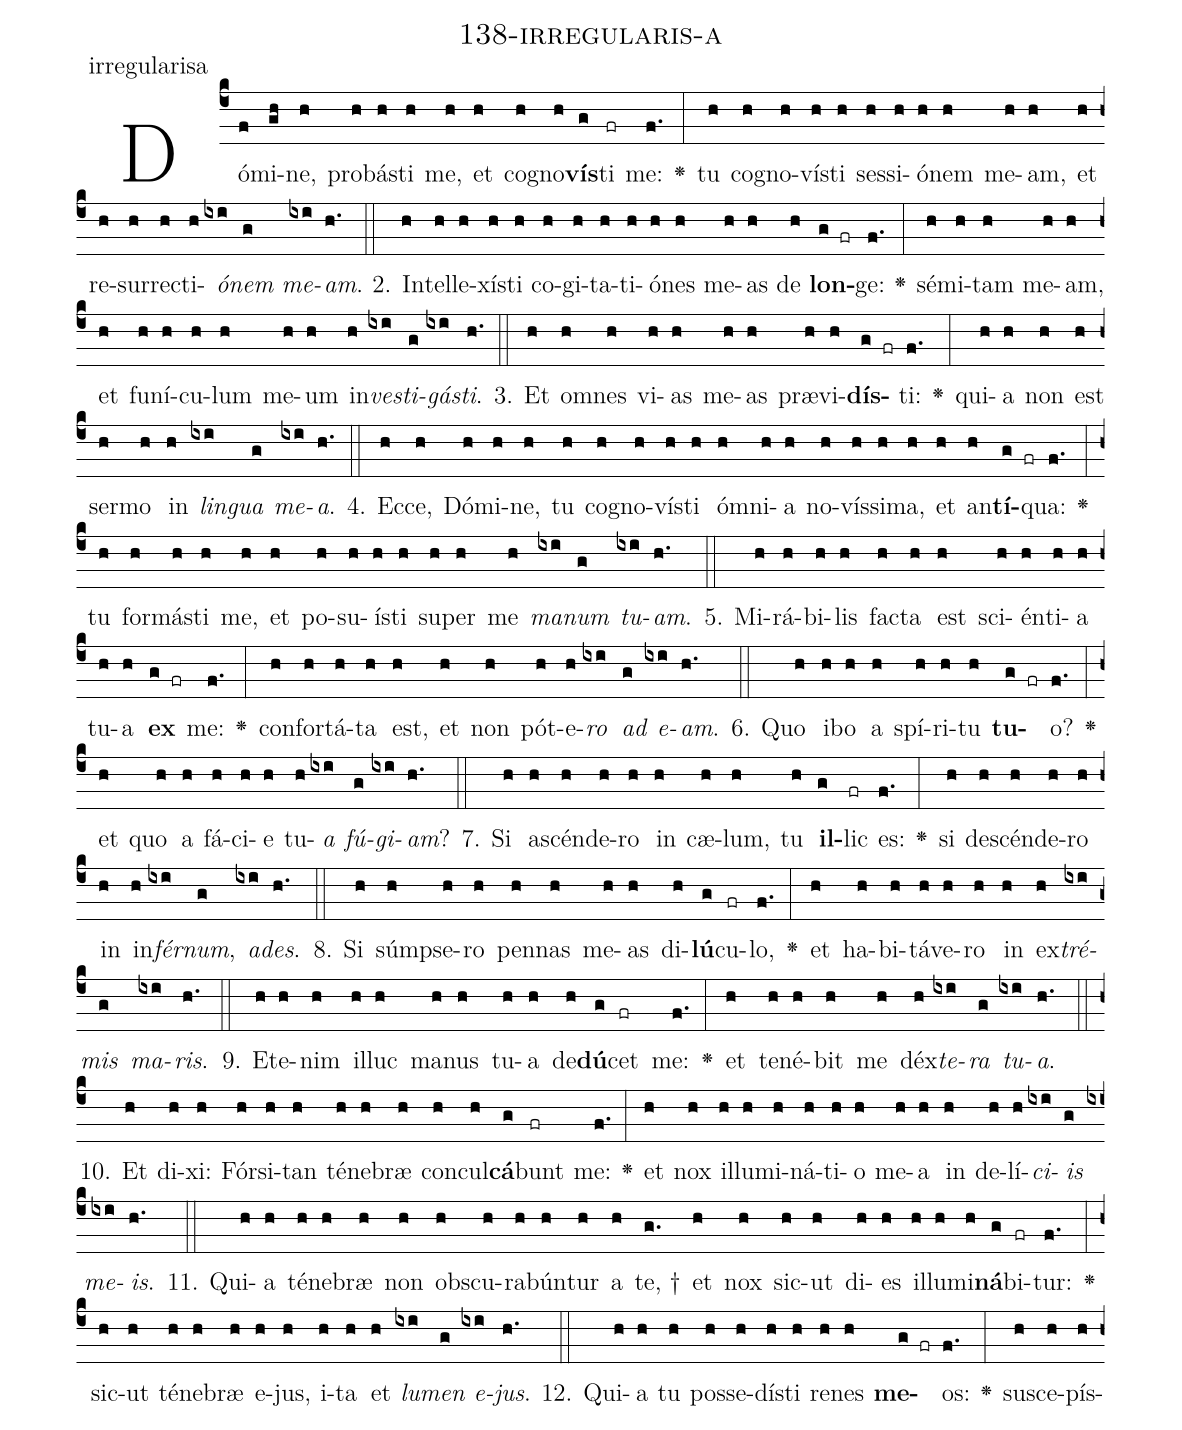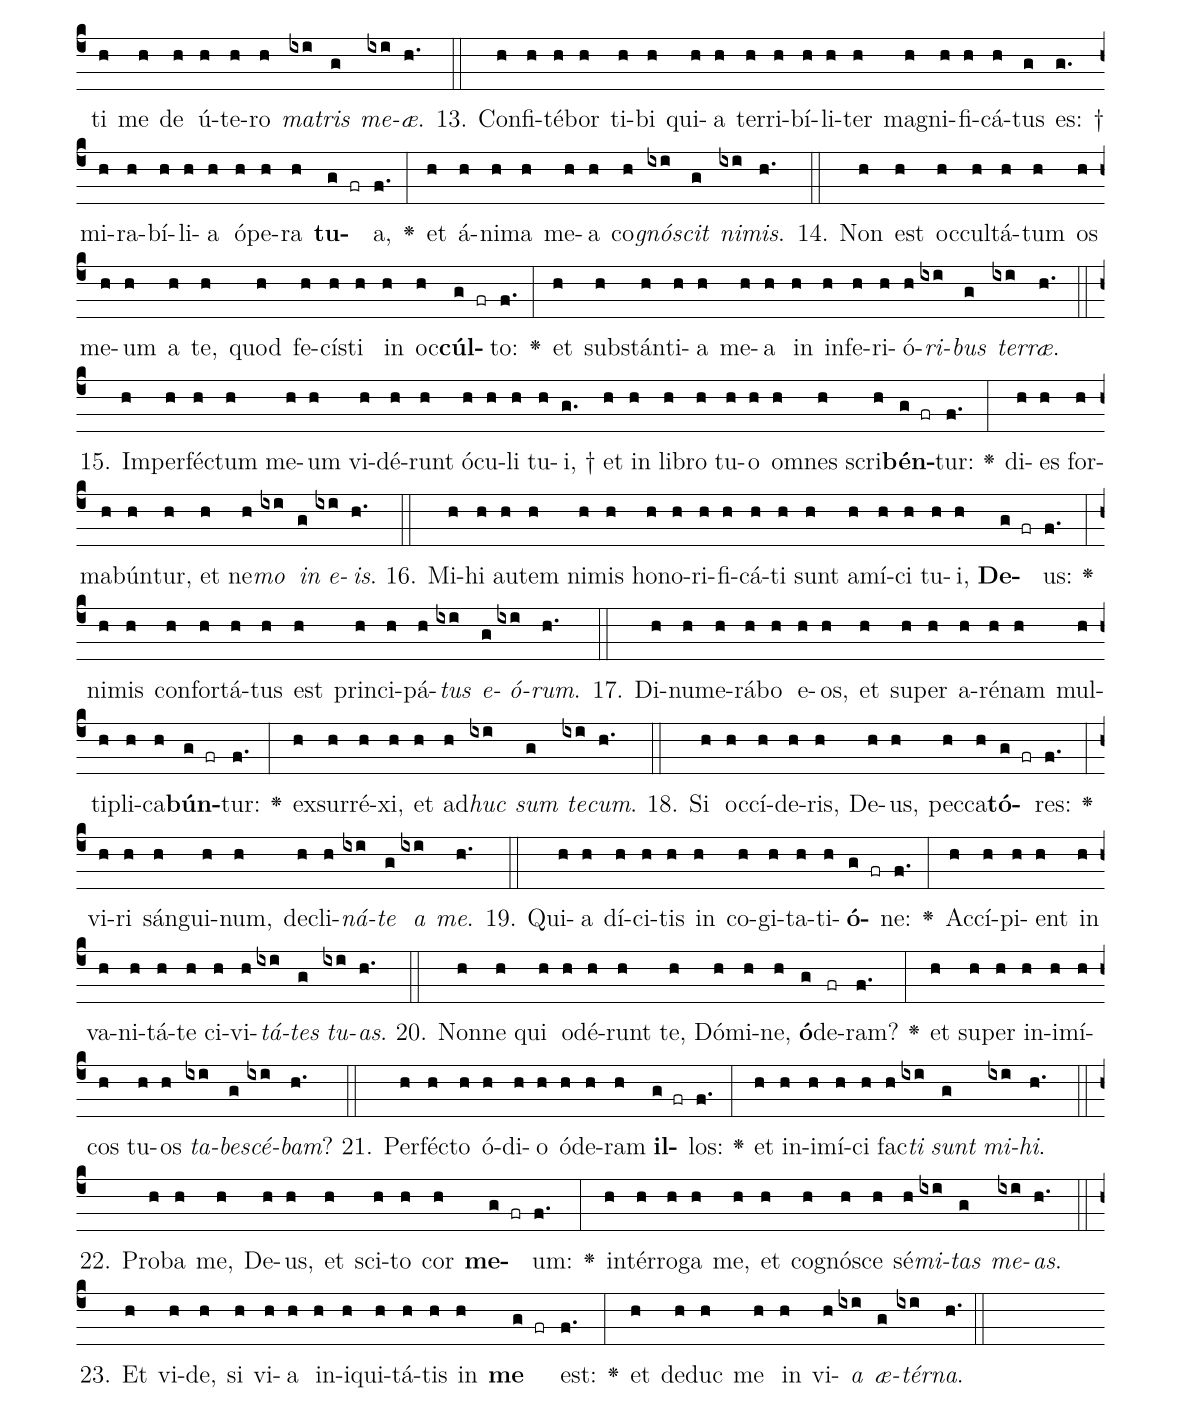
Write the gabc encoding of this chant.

name: 138-irregularis-a;
annotation: irregularisa;
%%
(c4)Dó(f)mi(gh)ne,(h) pro(h)bás(h)ti(h) me,(h) et(h) co(h)gno(h)<b>vís</b>(g)ti(fr) me:(f.) <v>\greheightstar</v>(:) tu(h) co(h)gno(h)vís(h)ti(h) ses(h)si(h)ó(h)nem(h) me(h)am,(h) et(h) re(h)sur(h)rec(h)ti(h)<i>ó</i>(ixi)<i>nem</i>(g) <i>me</i>(ixi)<i>am</i>.(h.) (::)
2. In(h)tel(h)le(h)xís(h)ti(h) co(h)gi(h)ta(h)ti(h)ó(h)nes(h) me(h)as(h) de(h) <b>lon</b>(g fr)ge:(f.) <v>\greheightstar</v>(:) sé(h)mi(h)tam(h) me(h)am,(h) et(h) fu(h)ní(h)cu(h)lum(h) me(h)um(h) in(h)<i>ves</i>(ixi)<i>ti</i>(g)<i>gás</i>(ixi)<i>ti</i>.(h.) (::)
3. Et(h) om(h)nes(h) vi(h)as(h) me(h)as(h) præ(h)vi(h)<b>dís</b>(g fr)ti:(f.) <v>\greheightstar</v>(:) qui(h)a(h) non(h) est(h) ser(h)mo(h) in(h) <i>lin</i>(ixi)<i>gua</i>(g) <i>me</i>(ixi)<i>a</i>.(h.) (::)
4. Ec(h)ce,(h) Dó(h)mi(h)ne,(h) tu(h) co(h)gno(h)vís(h)ti(h) óm(h)ni(h)a(h) no(h)vís(h)si(h)ma,(h) et(h) an(h)<b>tí</b>(g fr)qua:(f.) <v>\greheightstar</v>(:) tu(h) for(h)más(h)ti(h) me,(h) et(h) po(h)su(h)ís(h)ti(h) su(h)per(h) me(h) <i>ma</i>(ixi)<i>num</i>(g) <i>tu</i>(ixi)<i>am</i>.(h.) (::)
5. Mi(h)rá(h)bi(h)lis(h) fac(h)ta(h) est(h) sci(h)én(h)ti(h)a(h) tu(h)a(h) <b>ex</b>(g fr) me:(f.) <v>\greheightstar</v>(:) con(h)for(h)tá(h)ta(h) est,(h) et(h) non(h) pót(h)e(h)<i>ro</i>(ixi) <i>ad</i>(g) <i>e</i>(ixi)<i>am</i>.(h.) (::)
6. Quo(h) i(h)bo(h) a(h) spí(h)ri(h)tu(h) <b>tu</b>(g fr)o?(f.) <v>\greheightstar</v>(:) et(h) quo(h) a(h) fá(h)ci(h)e(h) tu(h)<i>a</i>(ixi) <i>fú</i>(g)<i>gi</i>(ixi)<i>am</i>?(h.) (::)
7. Si(h) a(h)scén(h)de(h)ro(h) in(h) cæ(h)lum,(h) tu(h) <b>il</b>(g)lic(fr) es:(f.) <v>\greheightstar</v>(:) si(h) de(h)scén(h)de(h)ro(h) in(h) in(h)<i>fér</i>(ixi)<i>num</i>,(g) <i>ad</i>(ixi)<i>es</i>.(h.) (::)
8. Si(h) súmp(h)se(h)ro(h) pen(h)nas(h) me(h)as(h) di(h)<b>lú</b>(g)cu(fr)lo,(f.) <v>\greheightstar</v>(:) et(h) ha(h)bi(h)tá(h)ve(h)ro(h) in(h) ex(h)<i>tré</i>(ixi)<i>mis</i>(g) <i>ma</i>(ixi)<i>ris</i>.(h.) (::)
9. Et(h)e(h)nim(h) il(h)luc(h) ma(h)nus(h) tu(h)a(h) de(h)<b>dú</b>(g)cet(fr) me:(f.) <v>\greheightstar</v>(:) et(h) te(h)né(h)bit(h) me(h) déx(h)<i>te</i>(ixi)<i>ra</i>(g) <i>tu</i>(ixi)<i>a</i>.(h.) (::)
10. Et(h) di(h)xi:(h) Fór(h)si(h)tan(h) té(h)ne(h)bræ(h) con(h)cul(h)<b>cá</b>(g)bunt(fr) me:(f.) <v>\greheightstar</v>(:) et(h) nox(h) il(h)lu(h)mi(h)ná(h)ti(h)o(h) me(h)a(h) in(h) de(h)lí(h)<i>ci</i>(ixi)<i>is</i>(g) <i>me</i>(ixi)<i>is</i>.(h.) (::)
11. Qui(h)a(h) té(h)ne(h)bræ(h) non(h) obs(h)cu(h)ra(h)bún(h)tur(h) a(h) te, †(g.) et(h) nox(h) sic(h)ut(h) di(h)es(h) il(h)lu(h)mi(h)<b>ná</b>(g)bi(fr)tur:(f.) <v>\greheightstar</v>(:) sic(h)ut(h) té(h)ne(h)bræ(h) e(h)jus,(h) i(h)ta(h) et(h) <i>lu</i>(ixi)<i>men</i>(g) <i>e</i>(ixi)<i>jus</i>.(h.) (::)
12. Qui(h)a(h) tu(h) pos(h)se(h)dís(h)ti(h) re(h)nes(h) <b>me</b>(g fr)os:(f.) <v>\greheightstar</v>(:) su(h)sce(h)pís(h)ti(h) me(h) de(h) ú(h)te(h)ro(h) <i>ma</i>(ixi)<i>tris</i>(g) <i>me</i>(ixi)<i>æ</i>.(h.) (::)
13. Con(h)fi(h)té(h)bor(h) ti(h)bi(h) qui(h)a(h) ter(h)ri(h)bí(h)li(h)ter(h) ma(h)gni(h)fi(h)cá(h)tus(g) es: †(g.) mi(h)ra(h)bí(h)li(h)a(h) ó(h)pe(h)ra(h) <b>tu</b>(g fr)a,(f.) <v>\greheightstar</v>(:) et(h) á(h)ni(h)ma(h) me(h)a(h) co(h)<i>gnó</i>(ixi)<i>scit</i>(g) <i>ni</i>(ixi)<i>mis</i>.(h.) (::)
14. Non(h) est(h) oc(h)cul(h)tá(h)tum(h) os(h) me(h)um(h) a(h) te,(h) quod(h) fe(h)cís(h)ti(h) in(h) oc(h)<b>cúl</b>(g fr)to:(f.) <v>\greheightstar</v>(:) et(h) sub(h)stán(h)ti(h)a(h) me(h)a(h) in(h) in(h)fe(h)ri(h)ó(h)<i>ri</i>(ixi)<i>bus</i>(g) <i>ter</i>(ixi)<i>ræ</i>.(h.) (::)
15. Im(h)per(h)féc(h)tum(h) me(h)um(h) vi(h)dé(h)runt(h) ó(h)cu(h)li(h) tu(h)i, †(g.) et(h) in(h) li(h)bro(h) tu(h)o(h) om(h)nes(h) scri(h)<b>bén</b>(g fr)tur:(f.) <v>\greheightstar</v>(:) di(h)es(h) for(h)ma(h)bún(h)tur,(h) et(h) ne(h)<i>mo</i>(ixi) <i>in</i>(g) <i>e</i>(ixi)<i>is</i>.(h.) (::)
16. Mi(h)hi(h) au(h)tem(h) ni(h)mis(h) ho(h)no(h)ri(h)fi(h)cá(h)ti(h) sunt(h) a(h)mí(h)ci(h) tu(h)i,(h) <b>De</b>(g fr)us:(f.) <v>\greheightstar</v>(:) ni(h)mis(h) con(h)for(h)tá(h)tus(h) est(h) prin(h)ci(h)pá(h)<i>tus</i>(ixi) <i>e</i>(g)<i>ó</i>(ixi)<i>rum</i>.(h.) (::)
17. Di(h)nu(h)me(h)rá(h)bo(h) e(h)os,(h) et(h) su(h)per(h) a(h)ré(h)nam(h) mul(h)ti(h)pli(h)ca(h)<b>bún</b>(g fr)tur:(f.) <v>\greheightstar</v>(:) ex(h)sur(h)ré(h)xi,(h) et(h) ad(h)<i>huc</i>(ixi) <i>sum</i>(g) <i>te</i>(ixi)<i>cum</i>.(h.) (::)
18. Si(h) oc(h)cí(h)de(h)ris,(h) De(h)us,(h) pec(h)ca(h)<b>tó</b>(g fr)res:(f.) <v>\greheightstar</v>(:) vi(h)ri(h) sán(h)gui(h)num,(h) de(h)cli(h)<i>ná</i>(ixi)<i>te</i>(g) <i>a</i>(ixi) <i>me</i>.(h.) (::)
19. Qui(h)a(h) dí(h)ci(h)tis(h) in(h) co(h)gi(h)ta(h)ti(h)<b>ó</b>(g fr)ne:(f.) <v>\greheightstar</v>(:) Ac(h)cí(h)pi(h)ent(h) in(h) va(h)ni(h)tá(h)te(h) ci(h)vi(h)<i>tá</i>(ixi)<i>tes</i>(g) <i>tu</i>(ixi)<i>as</i>.(h.) (::)
20. Non(h)ne(h) qui(h) o(h)dé(h)runt(h) te,(h) Dó(h)mi(h)ne,(h) <b>ó</b>(g)de(fr)ram?(f.) <v>\greheightstar</v>(:) et(h) su(h)per(h) in(h)i(h)mí(h)cos(h) tu(h)os(h) <i>ta</i>(ixi)<i>be</i>(g)<i>scé</i>(ixi)<i>bam</i>?(h.) (::)
21. Per(h)féc(h)to(h) ó(h)di(h)o(h) ó(h)de(h)ram(h) <b>il</b>(g fr)los:(f.) <v>\greheightstar</v>(:) et(h) in(h)i(h)mí(h)ci(h) fac(h)<i>ti</i>(ixi) <i>sunt</i>(g) <i>mi</i>(ixi)<i>hi</i>.(h.) (::)
22. Pro(h)ba(h) me,(h) De(h)us,(h) et(h) sci(h)to(h) cor(h) <b>me</b>(g fr)um:(f.) <v>\greheightstar</v>(:) in(h)tér(h)ro(h)ga(h) me,(h) et(h) co(h)gnó(h)sce(h) sé(h)<i>mi</i>(ixi)<i>tas</i>(g) <i>me</i>(ixi)<i>as</i>.(h.) (::)
23. Et(h) vi(h)de,(h) si(h) vi(h)a(h) in(h)i(h)qui(h)tá(h)tis(h) in(h) <b>me</b>(g fr) est:(f.) <v>\greheightstar</v>(:) et(h) de(h)duc(h) me(h) in(h) vi(h)<i>a</i>(ixi) <i>æ</i>(g)<i>tér</i>(ixi)<i>na</i>.(h.) (::)
